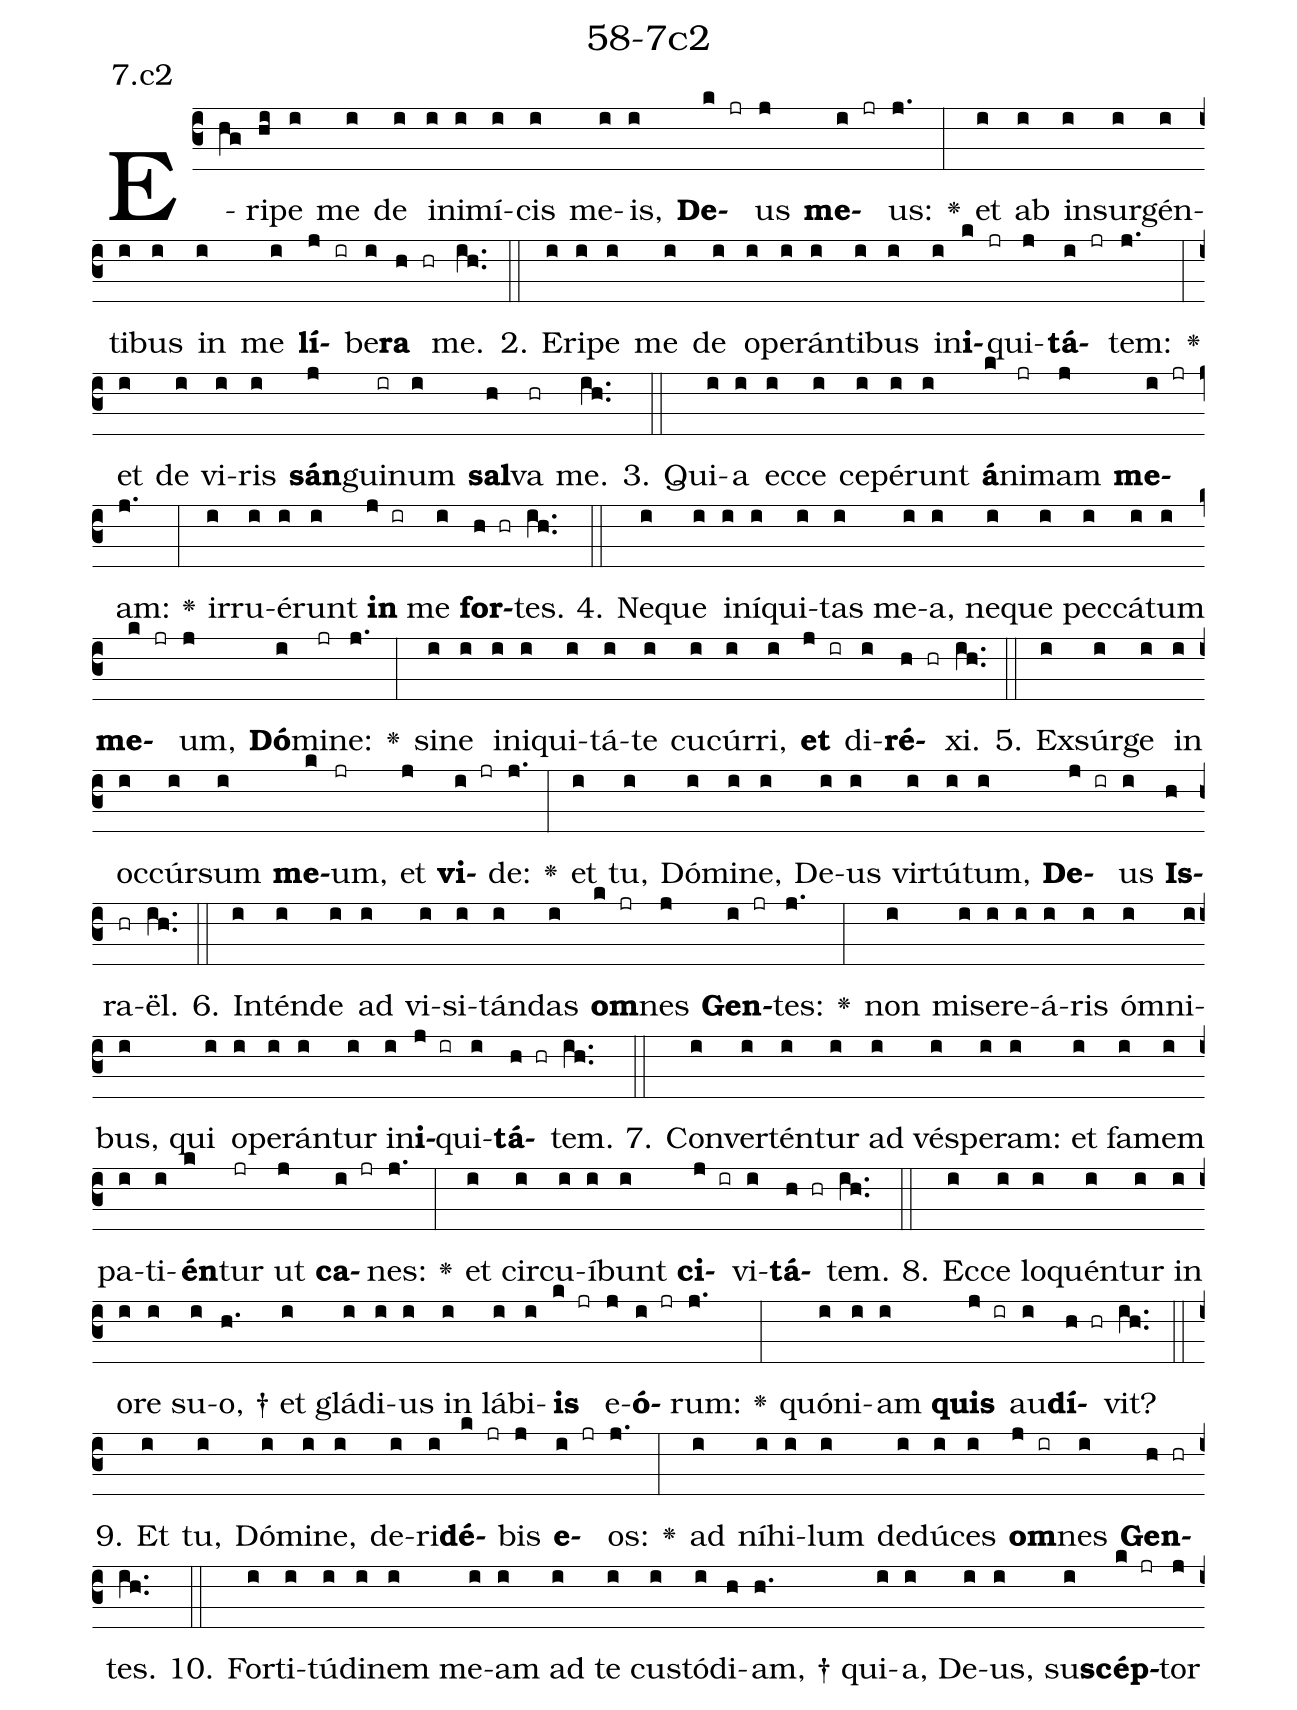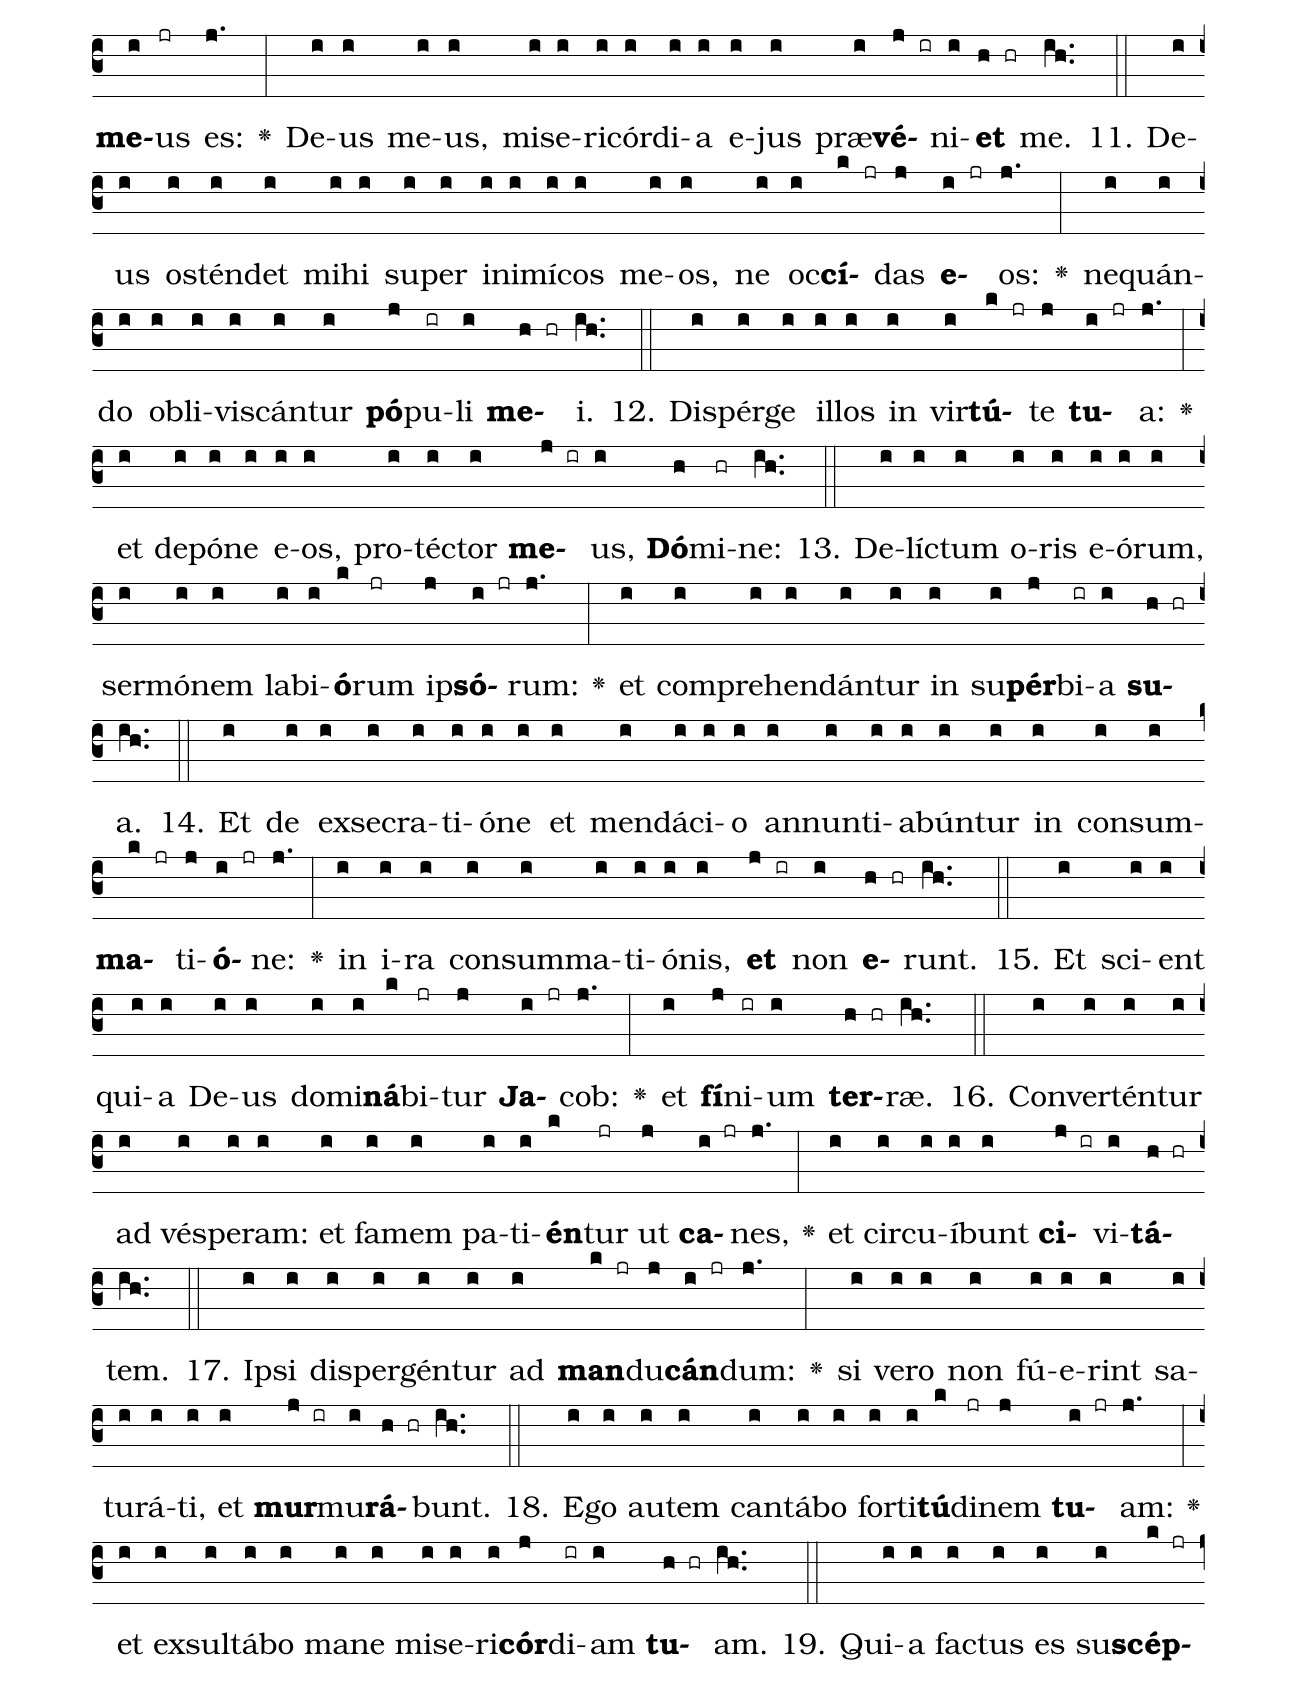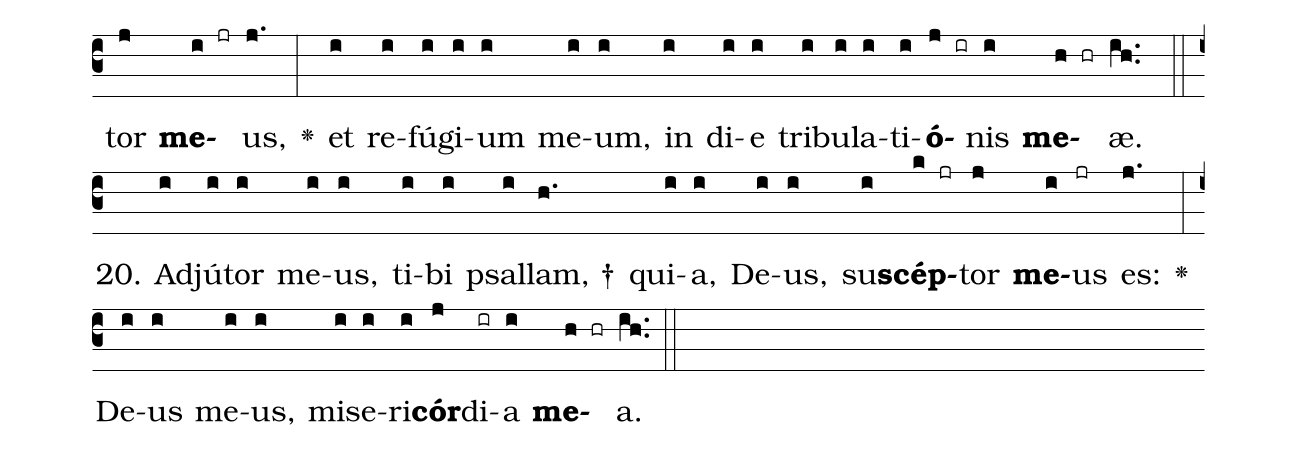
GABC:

name: 58-7c2;
annotation: 7.c2;
%%
(c3)E(hg)ri(hi)pe(i) me(i) de(i) in(i)i(i)mí(i)cis(i) me(i)is,(i) <b>De</b>(k jr)us(j) <b>me</b>(i jr)us:(j.) <v>\greheightstar</v>(:) et(i) ab(i) in(i)sur(i)gén(i)ti(i)bus(i) in(i) me(i) <b>lí</b>(j ir)be(i)<b>ra</b>(h hr) me.(ih..) (::)
2. E(i)ri(i)pe(i) me(i) de(i) o(i)pe(i)rán(i)ti(i)bus(i) in(i)<b>i</b>(k jr)qui(j)<b>tá</b>(i jr)tem:(j.) <v>\greheightstar</v>(:) et(i) de(i) vi(i)ris(i) <b>sán</b>(j)gui(ir)num(i) <b>sal</b>(h)va(hr) me.(ih..) (::)
3. Qui(i)a(i) ec(i)ce(i) ce(i)pé(i)runt(i) <b>á</b>(k)ni(jr)mam(j) <b>me</b>(i jr)am:(j.) <v>\greheightstar</v>(:) ir(i)ru(i)é(i)runt(i) <b>in</b>(j ir) me(i) <b>for</b>(h hr)tes.(ih..) (::)
4. Ne(i)que(i) in(i)í(i)qui(i)tas(i) me(i)a,(i) ne(i)que(i) pec(i)cá(i)tum(i) <b>me</b>(k jr)um,(j) <b>Dó</b>(i)mi(jr)ne:(j.) <v>\greheightstar</v>(:) si(i)ne(i) in(i)i(i)qui(i)tá(i)te(i) cu(i)cúr(i)ri,(i) <b>et</b>(j ir) di(i)<b>ré</b>(h hr)xi.(ih..) (::)
5. Ex(i)súr(i)ge(i) in(i) oc(i)cúr(i)sum(i) <b>me</b>(k)um,(jr) et(j) <b>vi</b>(i jr)de:(j.) <v>\greheightstar</v>(:) et(i) tu,(i) Dó(i)mi(i)ne,(i) De(i)us(i) vir(i)tú(i)tum,(i) <b>De</b>(j ir)us(i) <b>Is</b>(h)ra(hr)ël.(ih..) (::)
6. In(i)tén(i)de(i) ad(i) vi(i)si(i)tán(i)das(i) <b>om</b>(k jr)nes(j) <b>Gen</b>(i jr)tes:(j.) <v>\greheightstar</v>(:) non(i) mi(i)se(i)re(i)á(i)ris(i) óm(i)ni(i)bus,(i) qui(i) o(i)pe(i)rán(i)tur(i) in(i)<b>i</b>(j ir)qui(i)<b>tá</b>(h hr)tem.(ih..) (::)
7. Con(i)ver(i)tén(i)tur(i) ad(i) vés(i)pe(i)ram:(i) et(i) fa(i)mem(i) pa(i)ti(i)<b>én</b>(k)tur(jr) ut(j) <b>ca</b>(i jr)nes:(j.) <v>\greheightstar</v>(:) et(i) cir(i)cu(i)í(i)bunt(i) <b>ci</b>(j ir)vi(i)<b>tá</b>(h hr)tem.(ih..) (::)
8. Ec(i)ce(i) lo(i)quén(i)tur(i) in(i) o(i)re(i) su(i)o, †(h.) et(i) glá(i)di(i)us(i) in(i) lá(i)bi(i)<b>is</b>(k jr) e(j)<b>ó</b>(i jr)rum:(j.) <v>\greheightstar</v>(:) quón(i)i(i)am(i) <b>quis</b>(j ir) au(i)<b>dí</b>(h hr)vit?(ih..) (::)
9. Et(i) tu,(i) Dó(i)mi(i)ne,(i) de(i)ri(i)<b>dé</b>(k jr)bis(j) <b>e</b>(i jr)os:(j.) <v>\greheightstar</v>(:) ad(i) ní(i)hi(i)lum(i) de(i)dú(i)ces(i) <b>om</b>(j ir)nes(i) <b>Gen</b>(h hr)tes.(ih..) (::)
10. For(i)ti(i)tú(i)di(i)nem(i) me(i)am(i) ad(i) te(i) cus(i)tó(i)di(h)am, †(h.) qui(i)a,(i) De(i)us,(i) su(i)<b>scép</b>(k jr)tor(j) <b>me</b>(i)us(jr) es:(j.) <v>\greheightstar</v>(:) De(i)us(i) me(i)us,(i) mi(i)se(i)ri(i)cór(i)di(i)a(i) e(i)jus(i) præ(i)<b>vé</b>(j ir)ni(i)<b>et</b>(h hr) me.(ih..) (::)
11. De(i)us(i) os(i)tén(i)det(i) mi(i)hi(i) su(i)per(i) in(i)i(i)mí(i)cos(i) me(i)os,(i) ne(i) oc(i)<b>cí</b>(k jr)das(j) <b>e</b>(i jr)os:(j.) <v>\greheightstar</v>(:) ne(i)quán(i)do(i) ob(i)li(i)vis(i)cán(i)tur(i) <b>pó</b>(j)pu(ir)li(i) <b>me</b>(h hr)i.(ih..) (::)
12. Di(i)spér(i)ge(i) il(i)los(i) in(i) vir(i)<b>tú</b>(k jr)te(j) <b>tu</b>(i jr)a:(j.) <v>\greheightstar</v>(:) et(i) de(i)pó(i)ne(i) e(i)os,(i) pro(i)téc(i)tor(i) <b>me</b>(j ir)us,(i) <b>Dó</b>(h)mi(hr)ne:(ih..) (::)
13. De(i)líc(i)tum(i) o(i)ris(i) e(i)ó(i)rum,(i) ser(i)mó(i)nem(i) la(i)bi(i)<b>ó</b>(k)rum(jr) ip(j)<b>só</b>(i jr)rum:(j.) <v>\greheightstar</v>(:) et(i) com(i)pre(i)hen(i)dán(i)tur(i) in(i) su(i)<b>pér</b>(j)bi(ir)a(i) <b>su</b>(h hr)a.(ih..) (::)
14. Et(i) de(i) ex(i)se(i)cra(i)ti(i)ó(i)ne(i) et(i) men(i)dá(i)ci(i)o(i) an(i)nun(i)ti(i)a(i)bún(i)tur(i) in(i) con(i)sum(i)<b>ma</b>(k jr)ti(j)<b>ó</b>(i jr)ne:(j.) <v>\greheightstar</v>(:) in(i) i(i)ra(i) con(i)sum(i)ma(i)ti(i)ó(i)nis,(i) <b>et</b>(j ir) non(i) <b>e</b>(h hr)runt.(ih..) (::)
15. Et(i) sci(i)ent(i) qui(i)a(i) De(i)us(i) do(i)mi(i)<b>ná</b>(k)bi(jr)tur(j) <b>Ja</b>(i jr)cob:(j.) <v>\greheightstar</v>(:) et(i) <b>fí</b>(j)ni(ir)um(i) <b>ter</b>(h hr)ræ.(ih..) (::)
16. Con(i)ver(i)tén(i)tur(i) ad(i) vés(i)pe(i)ram:(i) et(i) fa(i)mem(i) pa(i)ti(i)<b>én</b>(k)tur(jr) ut(j) <b>ca</b>(i jr)nes,(j.) <v>\greheightstar</v>(:) et(i) cir(i)cu(i)í(i)bunt(i) <b>ci</b>(j ir)vi(i)<b>tá</b>(h hr)tem.(ih..) (::)
17. Ip(i)si(i) di(i)sper(i)gén(i)tur(i) ad(i) <b>man</b>(k jr)du(j)<b>cán</b>(i jr)dum:(j.) <v>\greheightstar</v>(:) si(i) ve(i)ro(i) non(i) fú(i)e(i)rint(i) sa(i)tu(i)rá(i)ti,(i) et(i) <b>mur</b>(j ir)mu(i)<b>rá</b>(h hr)bunt.(ih..) (::)
18. E(i)go(i) au(i)tem(i) can(i)tá(i)bo(i) for(i)ti(i)<b>tú</b>(k)di(jr)nem(j) <b>tu</b>(i jr)am:(j.) <v>\greheightstar</v>(:) et(i) ex(i)sul(i)tá(i)bo(i) ma(i)ne(i) mi(i)se(i)ri(i)<b>cór</b>(j)di(ir)am(i) <b>tu</b>(h hr)am.(ih..) (::)
19. Qui(i)a(i) fac(i)tus(i) es(i) su(i)<b>scép</b>(k jr)tor(j) <b>me</b>(i jr)us,(j.) <v>\greheightstar</v>(:) et(i) re(i)fú(i)gi(i)um(i) me(i)um,(i) in(i) di(i)e(i) tri(i)bu(i)la(i)ti(i)<b>ó</b>(j ir)nis(i) <b>me</b>(h hr)æ.(ih..) (::)
20. Ad(i)jú(i)tor(i) me(i)us,(i) ti(i)bi(i) psal(i)lam, †(h.) qui(i)a,(i) De(i)us,(i) su(i)<b>scép</b>(k jr)tor(j) <b>me</b>(i)us(jr) es:(j.) <v>\greheightstar</v>(:) De(i)us(i) me(i)us,(i) mi(i)se(i)ri(i)<b>cór</b>(j)di(ir)a(i) <b>me</b>(h hr)a.(ih..) (::)
